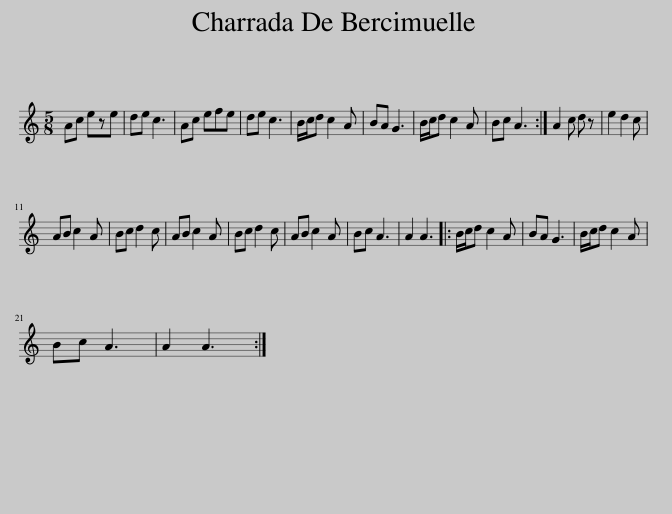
X:1
L:1/8
M:5/8
I:linebreak $
K:C
V:1 treble
V:1
 Ac eze | de c3 | Ac efe | de c3 | B/c/d c2 A | %5
 BA G3 | B/c/d c2 A | Bc A3 :| A2 c d z | e2 d2 c |$ %10
 AB c2 A | Bc d2 c | AB c2 A | Bc d2 c | AB c2 A | %15
 Bc A3 | A2 A3 |: B/c/d c2 A | BA G3 | B/c/d c2 A |$ %20
 Bc A3 | A2 A3 :| %22
